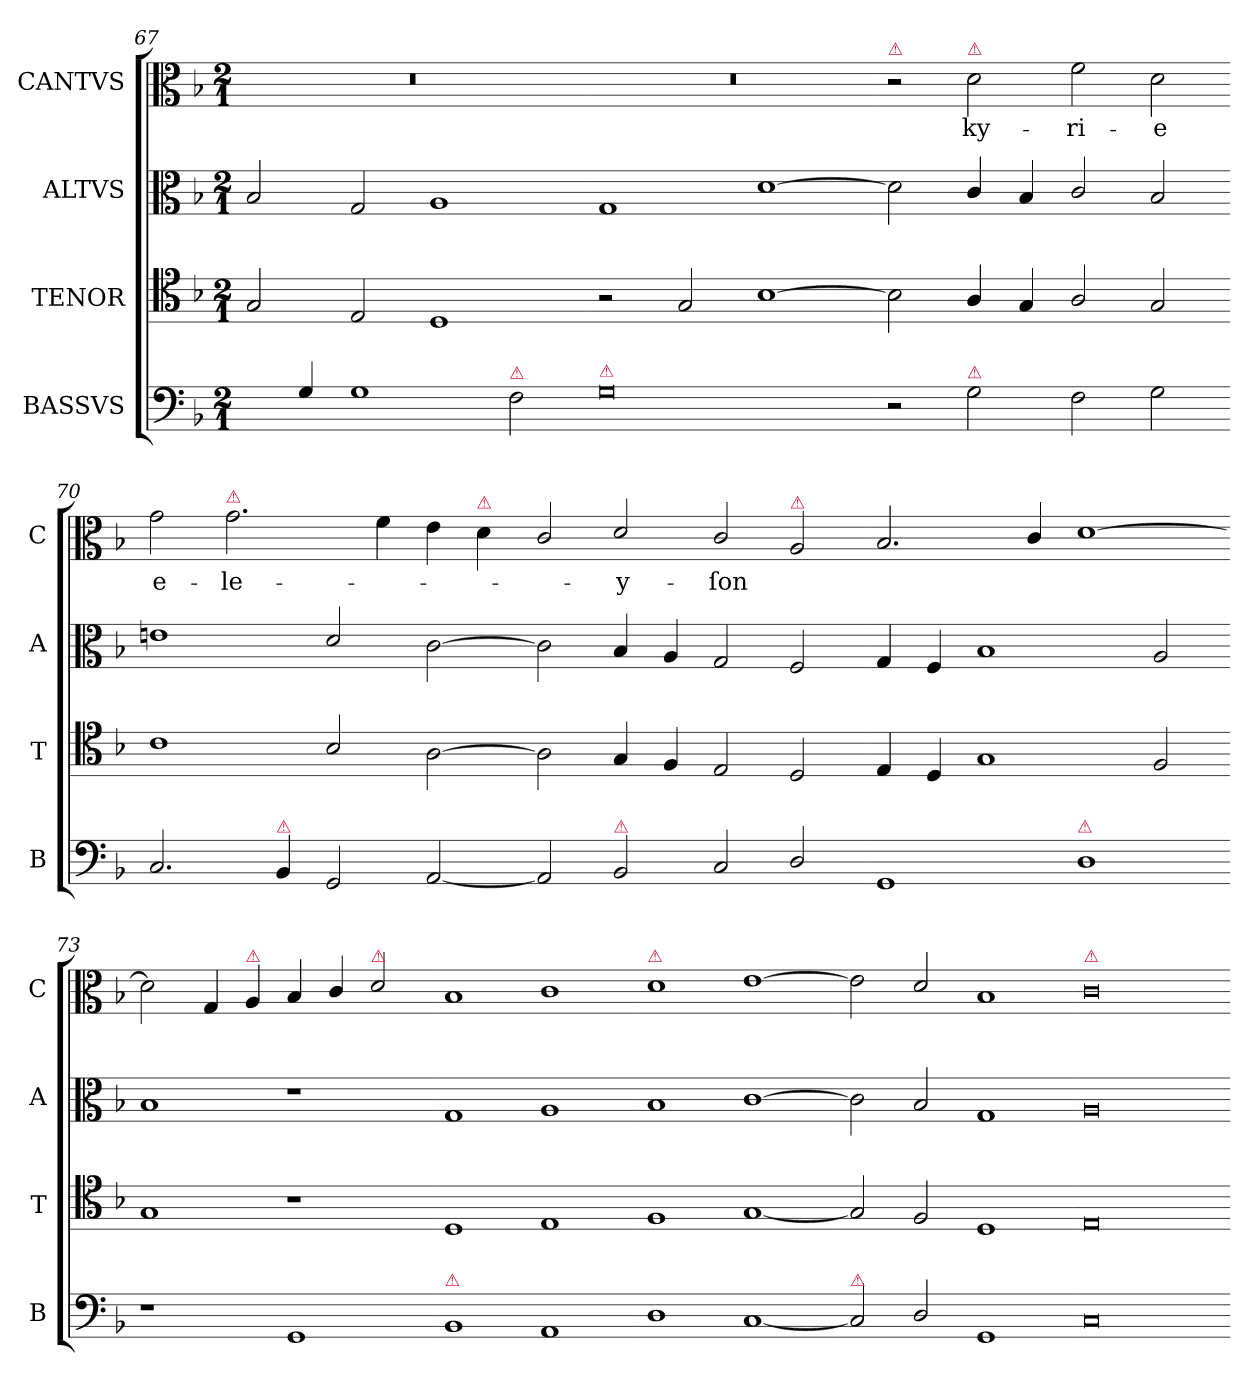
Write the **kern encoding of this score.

**kern	**kern	**kern	**kern	**text
*part4	*part3	*part2	*part1	*part1
*staff4	*staff3	*staff2	*staff1	*staff1
*I"BASSVS	*I"TENOR	*I"ALTVS	*I"CANTVS	*
*I'B	*I'T	*I'A	*I'C	*
*clefF4	*clefC4	*clefC3	*clefC3	*
*k[b-]	*k[b-]	*k[b-]	*k[b-]	*
*d:	*d:	*d:	*d:	*
*M2/1	*M2/1	*M2/1	*M2/1	*
=67	=67	=67	=67	=67
4ryy	2G/	2B-/	0r	.
4G/	.	.	.	.
1G	2E/	2G/	.	.
.	1D	1A	.	.
!LO:TX:a:color=crimson:t=⚠	!	!	!	!
2F\	.	.	.	.
=68-	=68-	=68-	=68-	=68-
!LO:TX:a:color=crimson:t=⚠	!	!	!	!
0G	2r	1G	0r	.
.	2G/	.	.	.
.	[1B-	[1d	.	.
=69-	=69-	=69-	=69-	=69-
!	!	!	!LO:TX:a:color=crimson:t=⚠	!
2r	2B-]	2d]	2r	.
!	!	!	!LO:TX:a:color=crimson:t=⚠	!
!LO:TX:a:color=crimson:t=⚠	!	!	!	!
2G\	4A/	4c/	2d\	ky-
.	4G/	4B-/	.	.
2F\	2A/	2c/	2f\	-ri-
2G\	2G/	2B-/	2d\	-e
=70-	=70-	=70-	=70-	=70-
2.C/	1c	1en	2g\	e-
!	!	!	!LO:TX:a:color=crimson:t=⚠	!
.	.	.	2.g\	-le-
!LO:TX:a:color=crimson:t=⚠	!	!	!	!
4BB-/	.	.	.	.
2GG/	2B-/	2d/	.	.
.	.	.	4f\	.
[2AA/	[2A\	[2c\	4e\	.
!	!	!	!LO:TX:a:color=crimson:t=⚠	!
.	.	.	4d\	.
=71-	=71-	=71-	=71-	=71-
2AA/]	2A\]	2c\]	2c/	.
!LO:TX:a:color=crimson:t=⚠	!	!	!	!
2BB-/	4G/	4B-/	2d/	-y-
.	4F/	4A/	.	.
2C/	2E/	2G/	2c/	-ſon
!	!	!	!LO:TX:a:color=crimson:t=⚠	!
2D/	2D/	2F/	2A/	.
=72-	=72-	=72-	=72-	=72-
1GG	4E/	4G/	2.B-/	.
.	4D/	4F/	.	.
.	1G	1B-	.	.
.	.	.	4c/	.
!LO:TX:a:color=crimson:t=⚠	!	!	!	!
1D	.	.	[1d	.
.	2F/	2A/	.	.
=73-	=73-	=73-	=73-	=73-
1r	1G	1B-	2d]	.
.	.	.	4G/	.
!	!	!	!LO:TX:a:color=crimson:t=⚠	!
.	.	.	4A/	.
1GG	1r	1r	4B-/	.
.	.	.	4c/	.
!	!	!	!LO:TX:a:color=crimson:t=⚠	!
.	.	.	2d/	.
=74-	=74-	=74-	=74-	=74-
!LO:TX:a:color=crimson:t=⚠	!	!	!	!
1BB-	1D	1G	1B-	.
1AA	1E	1A	1c	.
=75-	=75-	=75-	=75-	=75-
!	!	!	!LO:TX:a:color=crimson:t=⚠	!
1D	1F	1B-	1d	.
[1C	[1G	[1c	[1e	.
=76-	=76-	=76-	=76-	=76-
!LO:TX:a:color=crimson:t=⚠	!	!	!	!
2C]	2G]	2c]	2e]	.
2D/	2F/	2B-/	2d/	.
1GG	1D	1G	1B-	.
=77-	=77-	=77-	=77-	=77-
!	!	!	!LO:TX:a:color=crimson:t=⚠	!
0C	0E	0A	0c	.
=-	=-	=-	=-	=-
*-	*-	*-	*-	*-
